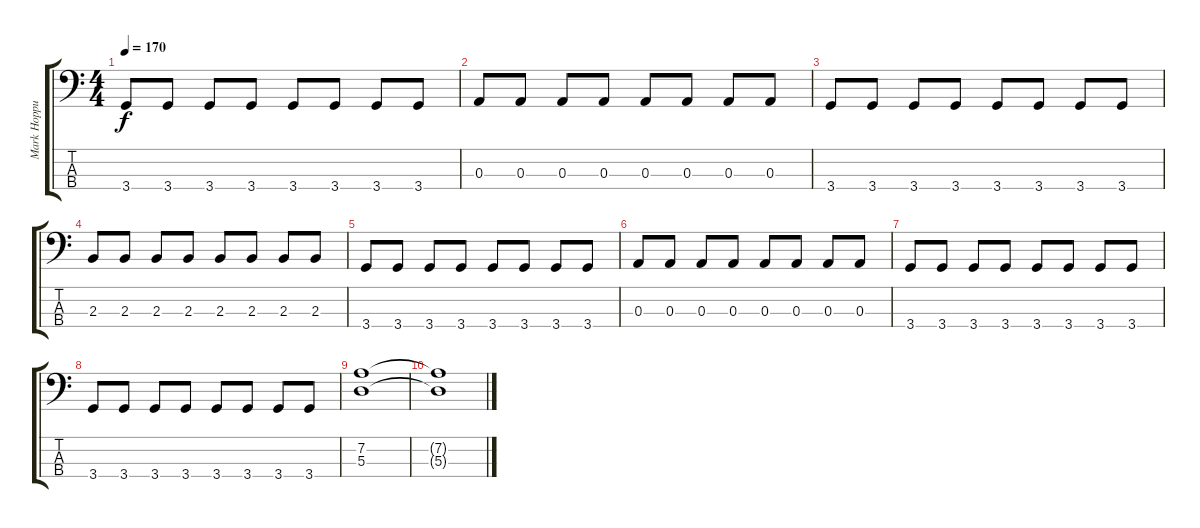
\track ("Mark Hoppus" "Mark Hoppu") {instrument electricbassfinger}
\staff {score tabs}
\tuning (G2 D2 A1 E1) {hide}
\ts (4 4)
\tempo 170
\clef f4
\ks c
3.4.8{dy f} 3.4.8 3.4.8 3.4.8 3.4.8 3.4.8 3.4.8 3.4.8 |
0.3.8 0.3.8 0.3.8 0.3.8 0.3.8 0.3.8 0.3.8 0.3.8 |
3.4.8 3.4.8 3.4.8 3.4.8 3.4.8 3.4.8 3.4.8 3.4.8 |
2.3.8 2.3.8 2.3.8 2.3.8 2.3.8 2.3.8 2.3.8 2.3.8 |
3.4.8 3.4.8 3.4.8 3.4.8 3.4.8 3.4.8 3.4.8 3.4.8 |
0.3.8 0.3.8 0.3.8 0.3.8 0.3.8 0.3.8 0.3.8 0.3.8 |
3.4.8 3.4.8 3.4.8 3.4.8 3.4.8 3.4.8 3.4.8 3.4.8 |
3.4.8 3.4.8 3.4.8 3.4.8 3.4.8 3.4.8 3.4.8 3.4.8 |
(7.2 5.3).1 |
(7.2{t} 5.3{t}).1
